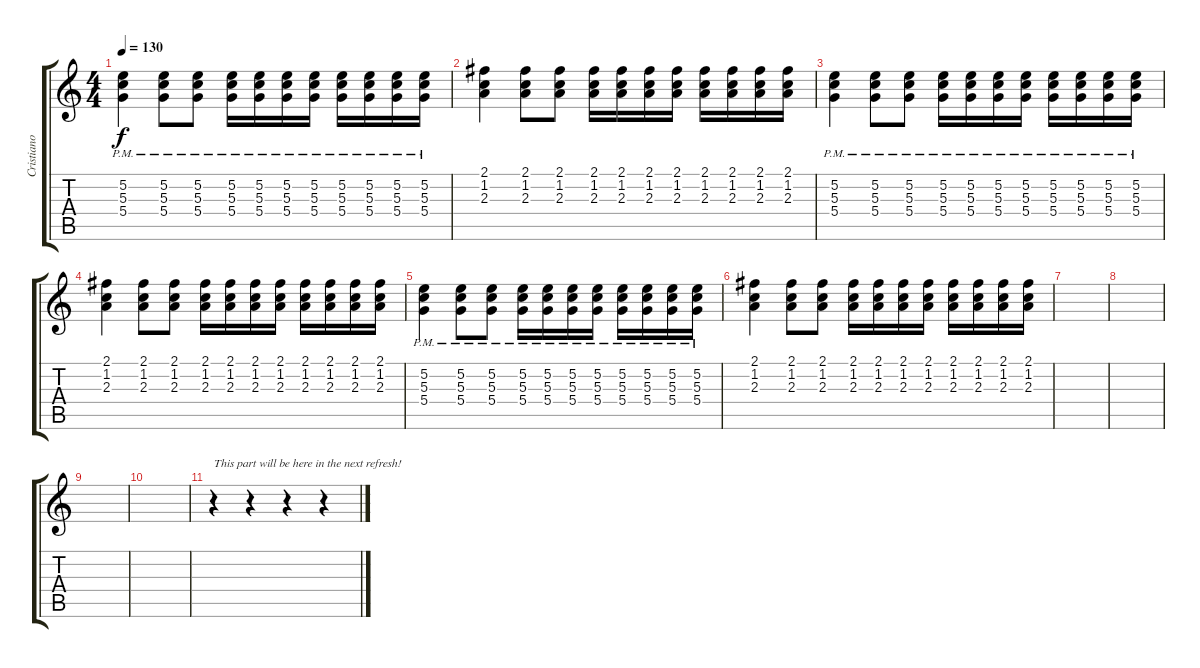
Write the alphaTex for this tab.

\track ("Cristiano Migliore" "Cristiano ") {instrument acousticguitarnylon}
\staff {score tabs}
\tuning (E4 B3 G3 D3 A2 E2) {hide}
\ts (4 4)
\tempo 130
\clef g2
\ks c
(5.2{pm} 5.3 5.4).4{dy f} (5.2{pm} 5.3 5.4).8 (5.2{pm} 5.3 5.4).8 (5.2{pm} 5.3 5.4).16 (5.2{pm} 5.3 5.4).16 (5.2{pm} 5.3 5.4).16 (5.2{pm} 5.3 5.4).16 (5.2{pm} 5.3 5.4).16 (5.2{pm} 5.3 5.4).16 (5.2{pm} 5.3 5.4).16 (5.2{pm} 5.3 5.4).16 |
(2.1 1.2 2.3).4 (2.1 1.2 2.3).8 (2.1 1.2 2.3).8 (2.1 1.2 2.3).16 (2.1 1.2 2.3).16 (2.1 1.2 2.3).16 (2.1 1.2 2.3).16 (2.1 1.2 2.3).16 (2.1 1.2 2.3).16 (2.1 1.2 2.3).16 (2.1 1.2 2.3).16 |
(5.2{pm} 5.3 5.4).4 (5.2{pm} 5.3 5.4).8 (5.2{pm} 5.3 5.4).8 (5.2{pm} 5.3 5.4).16 (5.2{pm} 5.3 5.4).16 (5.2{pm} 5.3 5.4).16 (5.2{pm} 5.3 5.4).16 (5.2{pm} 5.3 5.4).16 (5.2{pm} 5.3 5.4).16 (5.2{pm} 5.3 5.4).16 (5.2{pm} 5.3 5.4).16 |
(2.1 1.2 2.3).4 (2.1 1.2 2.3).8 (2.1 1.2 2.3).8 (2.1 1.2 2.3).16 (2.1 1.2 2.3).16 (2.1 1.2 2.3).16 (2.1 1.2 2.3).16 (2.1 1.2 2.3).16 (2.1 1.2 2.3).16 (2.1 1.2 2.3).16 (2.1 1.2 2.3).16 |
(5.2{pm} 5.3 5.4).4 (5.2{pm} 5.3 5.4).8 (5.2{pm} 5.3 5.4).8 (5.2{pm} 5.3 5.4).16 (5.2{pm} 5.3 5.4).16 (5.2{pm} 5.3 5.4).16 (5.2{pm} 5.3 5.4).16 (5.2{pm} 5.3 5.4).16 (5.2{pm} 5.3 5.4).16 (5.2{pm} 5.3 5.4).16 (5.2{pm} 5.3 5.4).16 |
(2.1 1.2 2.3).4 (2.1 1.2 2.3).8 (2.1 1.2 2.3).8 (2.1 1.2 2.3).16 (2.1 1.2 2.3).16 (2.1 1.2 2.3).16 (2.1 1.2 2.3).16 (2.1 1.2 2.3).16 (2.1 1.2 2.3).16 (2.1 1.2 2.3).16 (2.1 1.2 2.3).16 |
|
|
|
|
r.4{txt "This part will be here in the next refresh! "} r.4 r.4 r.4
